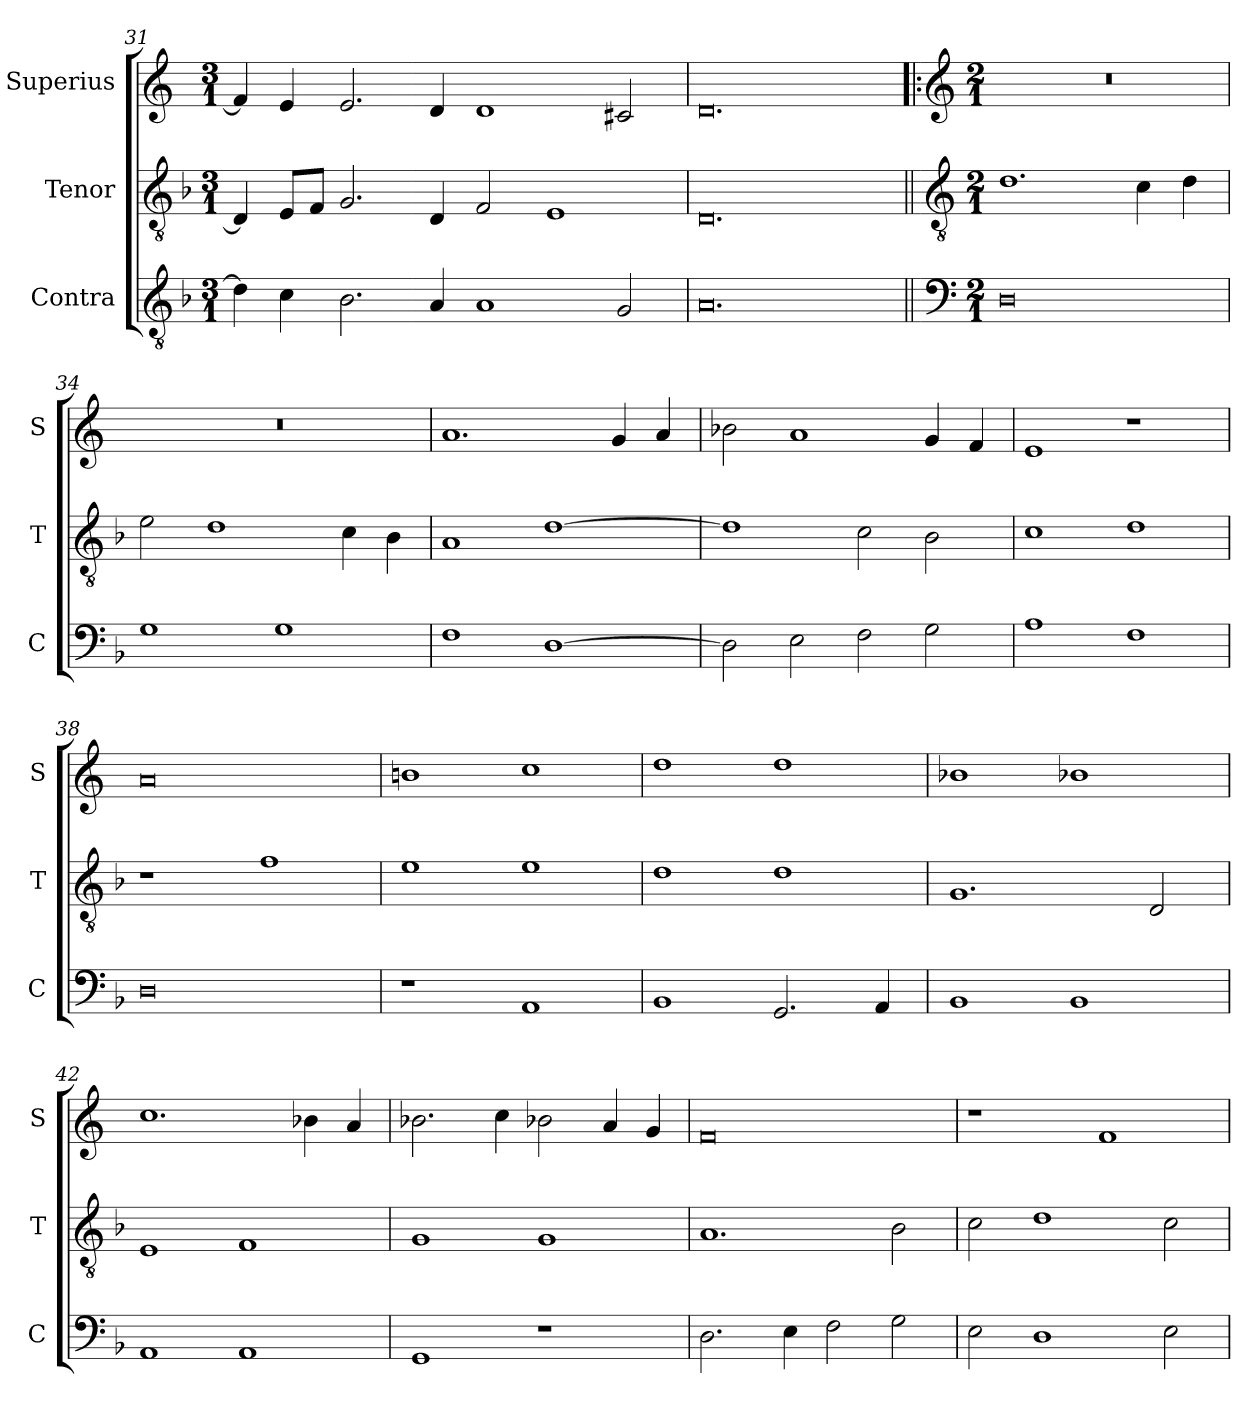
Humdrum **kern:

**kern	**kern	**kern
*part3	*part2	*part1
*staff3	*staff2	*staff1
*I"Contra	*I"Tenor	*I"Superius
*I'C	*I'T	*I'S
*clefGv2	*clefGv2	*clefG2
*k[b-]	*k[b-]	*k[]
*M3/1	*M3/1	*M3/1
=31	=31	=31
4d\]	4D/]	4f/]
4c\	8E/L	4e/
.	8F/J	.
2.B-\	2.G/	2.e/
4A/	4D/	4d/
1A	2F/	1d
.	1E	.
2G/	.	2c#X/
=32	=32	=32
0.A	0.D	0.d
!!LO:LB:g=z
=33||	=33||	=33!|:
*clefF4	*clefGv2	*clefG2
*M2/1	*M2/1	*M2/1
0D	1.d	0r
.	4c\	.
.	4d\	.
=34	=34	=34
1G	2e\	0r
.	1d	.
1G	.	.
.	4c\	.
.	4B-\	.
=35	=35	=35
1F	1A	1.a
[1D	[1d	.
.	.	4g/
.	.	4a/
=36	=36	=36
2D\]	1d]	2b-X\
2E\	.	1a
2F\	2c\	.
2G\	2B-\	4g/
.	.	4f/
=37	=37	=37
1A	1c	1e
1F	1d	1r
=38	=38	=38
0D	1r	0a
.	1f	.
=39	=39	=39
1r	1e	1bn
1AA	1e	1cc
=40	=40	=40
1BB-	1d	1dd
2.GG/	1d	1dd
4AA/	.	.
=41	=41	=41
1BB-	1.G	1b-X
1BB-	.	1b-X
.	2D/	.
=42	=42	=42
1AA	1E	1.cc
1AA	1F	.
.	.	4b-X\
.	.	4a/
=43	=43	=43
1GG	1G	2.b-X\
.	.	4cc\
1r	1G	2b-X\
.	.	4a/
.	.	4g/
=44	=44	=44
2.D\	1.A	0f
4E\	.	.
2F\	.	.
2G\	2B-\	.
=45	=45	=45
2E\	2c\	1r
1D	1d	.
.	.	1f
2E\	2c\	.
=	=	=
*-	*-	*-
